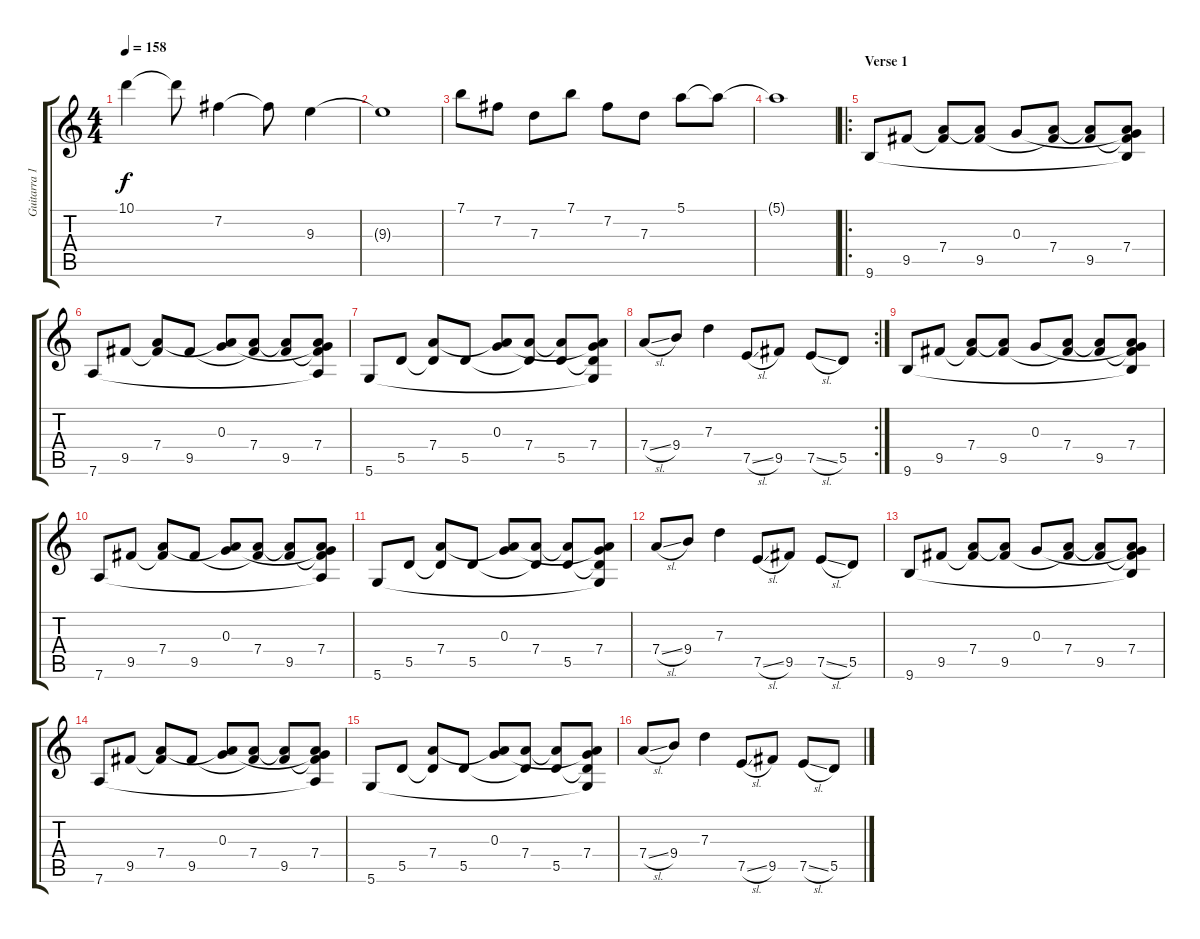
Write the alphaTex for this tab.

\track ("Guitarra 1" "Guitarra 1") {instrument acousticguitarsteel}
\staff {score tabs}
\tuning (E4 B3 G3 D3 A2 D2) {hide}
\ts (4 4)
\tempo 158
\clef g2
\ks c
10.1.4{dy f} 10.1{t}.8 7.2.4 7.2{t}.8 9.3.4 |
9.3{t}.1 |
7.1.8 7.2.8 7.3.8 7.1.8 7.2.8 7.3.8 5.1.8 5.1{t}.8 |
5.1{t}.1 |
\ro
\section ("" "Verse 1")
9.6.8 9.5.8 (7.4 9.5{t}).8 (7.4{t} 9.5).8 0.3.8 (7.4 9.5{t}).8 (7.4{t} 9.5).8 (0.3{t} 7.4 9.5{t} 9.6{t}).8 |
7.6.8 9.5.8 (7.4 9.5{t}).8 9.5.8 (0.3 7.4{t}).8 (7.4 9.5{t}).8 (7.4{t} 9.5).8 (0.3{t} 7.4 9.5{t} 7.6{t}).8 |
5.6.8 5.5.8 (7.4 5.5{t}).8 5.5.8 (0.3 7.4{t}).8 (7.4 5.5{t}).8 (7.4{t} 5.5).8 (0.3{t} 7.4 5.5{t} 5.6{t}).8 |
\rc 2
7.4{sl}.8 9.4.8 7.3.4 7.5{sl}.8 9.5.8 7.5{sl}.8 5.5.8 |
9.6.8 9.5.8 (7.4 9.5{t}).8 (7.4{t} 9.5).8 0.3.8 (7.4 9.5{t}).8 (7.4{t} 9.5).8 (0.3{t} 7.4 9.5{t} 9.6{t}).8 |
7.6.8 9.5.8 (7.4 9.5{t}).8 9.5.8 (0.3 7.4{t}).8 (7.4 9.5{t}).8 (7.4{t} 9.5).8 (0.3{t} 7.4 9.5{t} 7.6{t}).8 |
5.6.8 5.5.8 (7.4 5.5{t}).8 5.5.8 (0.3 7.4{t}).8 (7.4 5.5{t}).8 (7.4{t} 5.5).8 (0.3{t} 7.4 5.5{t} 5.6{t}).8 |
7.4{sl}.8 9.4.8 7.3.4 7.5{sl}.8 9.5.8 7.5{sl}.8 5.5.8 |
9.6.8 9.5.8 (7.4 9.5{t}).8 (7.4{t} 9.5).8 0.3.8 (7.4 9.5{t}).8 (7.4{t} 9.5).8 (0.3{t} 7.4 9.5{t} 9.6{t}).8 |
7.6.8 9.5.8 (7.4 9.5{t}).8 9.5.8 (0.3 7.4{t}).8 (7.4 9.5{t}).8 (7.4{t} 9.5).8 (0.3{t} 7.4 9.5{t} 7.6{t}).8 |
5.6.8 5.5.8 (7.4 5.5{t}).8 5.5.8 (0.3 7.4{t}).8 (7.4 5.5{t}).8 (7.4{t} 5.5).8 (0.3{t} 7.4 5.5{t} 5.6{t}).8 |
7.4{sl}.8 9.4.8 7.3.4 7.5{sl}.8 9.5.8 7.5{sl}.8 5.5.8
